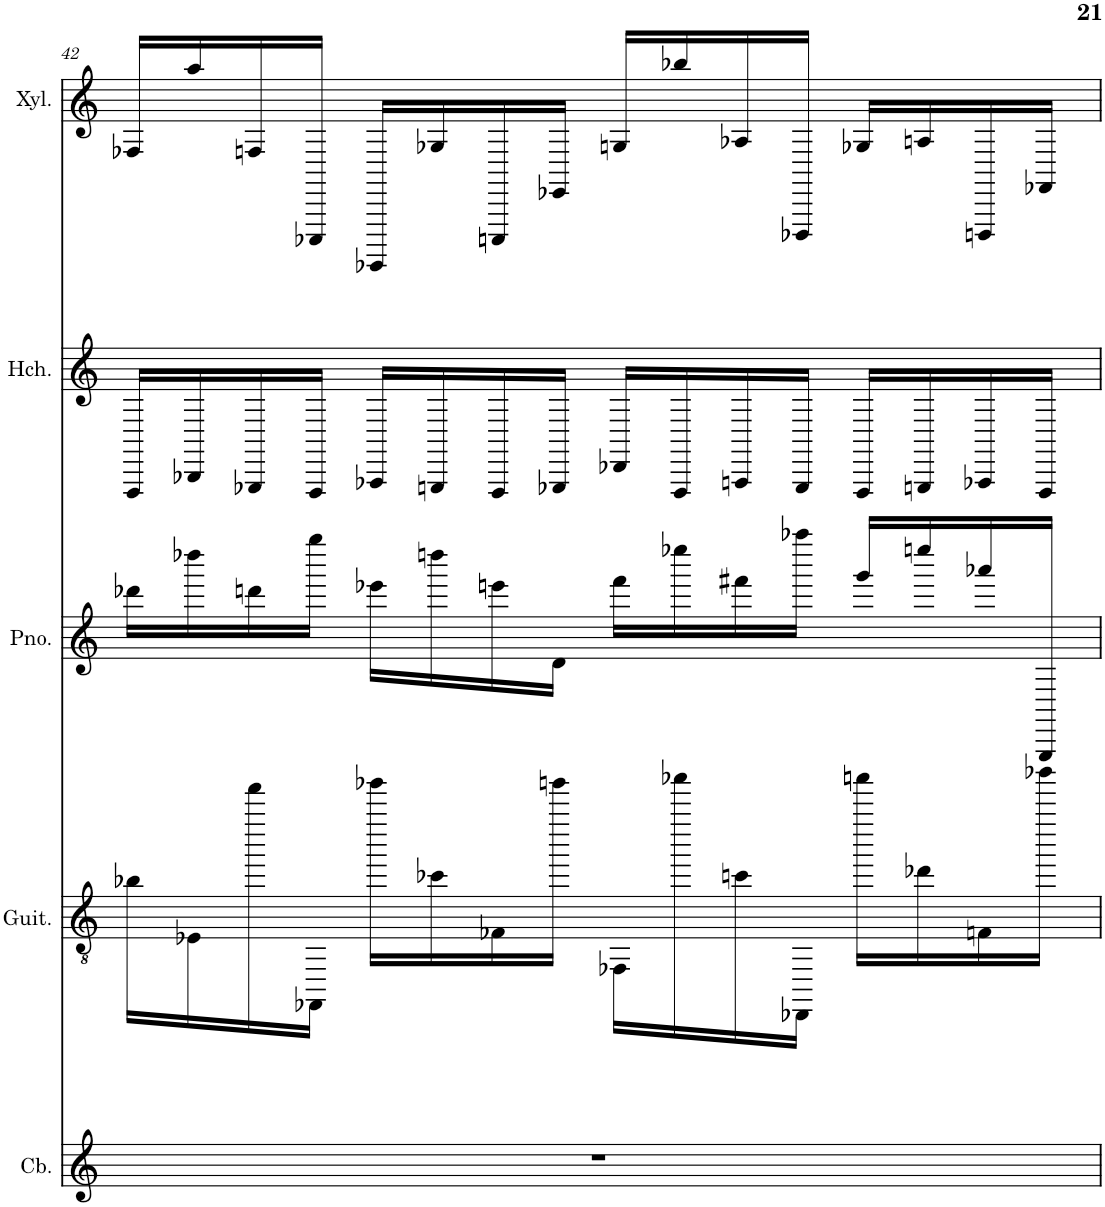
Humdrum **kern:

**kern	**kern	**kern	**kern	**kern
*part5	*part4	*part3	*part2	*part1
*staff5	*staff4	*staff3	*staff2	*staff1
*I"Contrabass	*I"Acoustic Guitar	*I"Grand Piano	*I"Harpsichord	*I"Xylophone
*I'Cb.	*I'Guit.	*I'Pno.	*I'Hch.	*I'Xyl.
!!LO:PB:g=z
*clefG2	*clefGv2	*clefG2	*clefG2	*clefG2
*Trd7c12	*	*	*	*Trd-7c-12
*k[]	*k[]	*k[]	*k[]	*k[]
*M4/4	*M4/4	*M4/4	*M4/4	*M4/4
=42	=42	=42	=42	=42
1r	16b-X\LL	16ddd-X\LL	16FFF/LL	16F-X/LL
.	16E-X\	16dddd-X\	16BBB-X/	16aa/
.	16ffff\	16dddn\	16GGG-X/	16Fn/
.	16FFF-X\JJ	16gggg\JJ	16FFF/JJ	16CCC-X/JJ
.	16gggg-X\LL	16eee-X\LL	16AAA-X/LL	16EEEE-X/LL
.	16cc-X\	16ddddn\	16GGGn/	16G-X/
.	16F-X\	16eeen\	16FFF/	16CCCn/
.	16ggggn\JJ	16d\JJ	16GGG-X/JJ	16EE-X/JJ
.	16FF-X\LL	16fff\LL	16DD-X/LL	16Gn/LL
.	16aaaa-X\	16eeee-X\	16FFF/	16bb-X/
.	16ccn\	16fff#X\	16AAAn/	16A-X/
.	16DDD-X\JJ	16aaaa-X\JJ	16GGG-/JJ	16DDD-X/JJ
.	16aaaan\LL	16ggg/LL	16FFF/LL	16G-X/LL
.	16dd-X\	16eeeen/	16GGGn/	16An/
.	16Fn\	16aaa-X/	16AAA-X/	16DDDn/
.	16bbbb-X\JJ	16GGG/JJ	16FFF/JJ	16FF-X/JJ
=	=	=	=	=
*-	*-	*-	*-	*-
